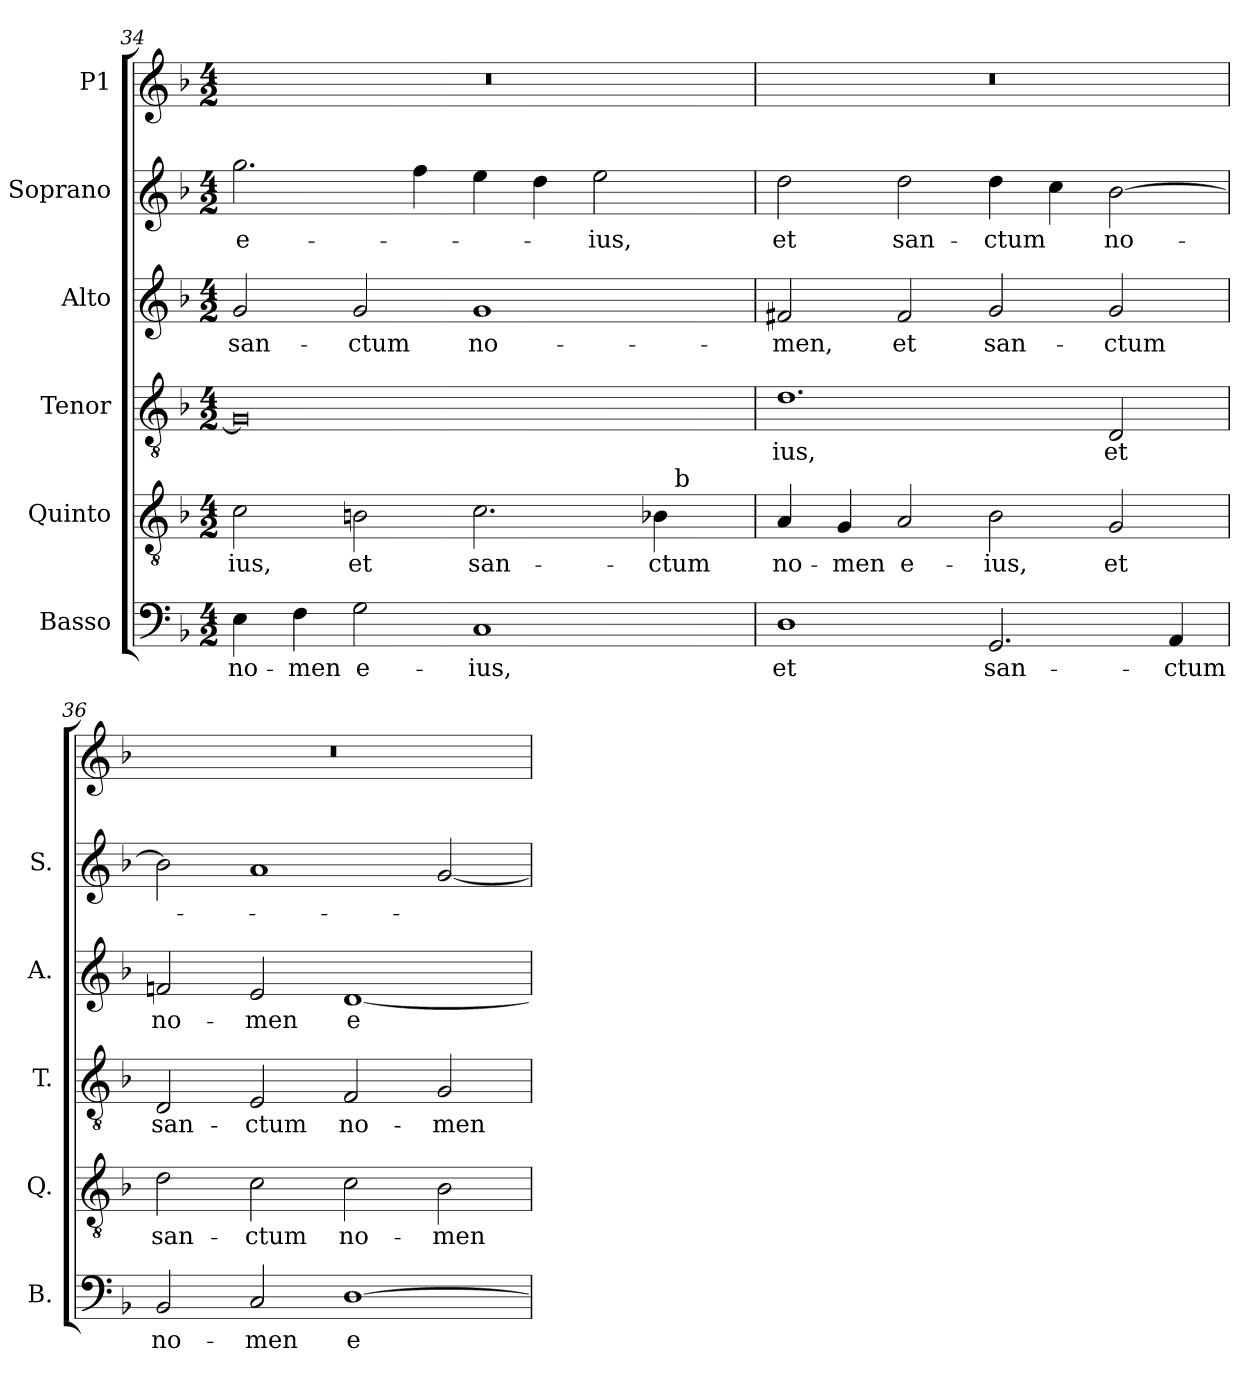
**kern	**text	**kern	**text	**kern	**text	**kern	**text	**kern	**text	**kern
*part6	*part6	*part5	*part5	*part4	*part4	*part3	*part3	*part2	*part2	*part1
*staff6	*staff6	*staff5	*staff5	*staff4	*staff4	*staff3	*staff3	*staff2	*staff2	*staff1
*I"Basso	*	*I"Quinto	*	*I"Tenor	*	*I"Alto	*	*I"Soprano	*	*I"P1
*I'B.	*	*I'Q.	*	*I'T.	*	*I'A.	*	*I'S.	*	*
*clefF4	*	*clefGv2	*	*clefGv2	*	*clefG2	*	*clefG2	*	*clefG2
*	*	*ITrd7c12	*	*ITrd7c12	*	*	*	*	*	*
*k[b-]	*	*k[b-]	*	*k[b-]	*	*k[b-]	*	*k[b-]	*	*k[b-]
*F:	*	*F:	*	*F:	*	*F:	*	*F:	*	*F:
*M4/2	*	*M4/2	*	*M4/2	*	*M4/2	*	*M4/2	*	*M4/2
=34	=34	=34	=34	=34	=34	=34	=34	=34	=34	=34
!	!LO:LY:b:color=#000000	!	!	!	!	!	!	!	!	!
!	!	!	!LO:LY:b:color=#000000	!	!	!	!	!	!	!
!	!	!	!	!	!	!	!LO:LY:b:color=#000000	!	!	!
!	!	!	!	!	!	!	!	!	!LO:LY:b:color=#000000	!LO:N:vis=1
*	*	*^	*	*	*	*	*	*	*	*
4Ei\	no-	2Ci\	1ryy	-ius,	0GGi]	.	2gi/	san-	2.ggi\	e-	0r
!	!LO:LY:b:color=#000000	!	!	!	!	!	!	!	!	!	!
4Fi\	-men	.	.	.	.	.	.	.	.	.	.
!	!LO:LY:b:color=#000000	!	!	!	!	!	!	!	!	!	!
!	!	!	!	!LO:LY:b:color=#000000	!	!	!	!	!	!	!
!	!	!	!	!	!	!	!	!LO:LY:b:color=#000000	!	!	!
2Gi\	e-	2BBni\	.	et	.	.	2gi/	-ctum	.	.	.
.	.	.	.	.	.	.	.	.	4ffi\	.	.
!	!LO:LY:b:color=#000000	!	!	!	!	!	!	!	!	!	!
!	!	!	!	!LO:LY:b:color=#000000	!	!	!	!	!	!	!
!	!	!	!	!	!	!	!	!LO:LY:b:color=#000000	!	!	!
1Ci	-ius,	2.Ci\	2ryy	san-	.	.	1gi	no-	4eei\	.	.
.	.	.	.	.	.	.	.	.	4ddi\	.	.
!	!	!	!	!	!	!	!	!	!	!LO:LY:b:color=#000000	!
.	.	.	4ryy	.	.	.	.	.	2eei\	-ius,	.
!	!	!	!	!LO:LY:b:color=#000000	!	!	!	!	!	!	!
.	.	4BB-i\	32ryy	-ctum	.	.	.	.	.	.	.
.	.	.	256ryy	.	.	.	.	.	.	.	.
!	!	!	!LO:TX:a:t=b	!	!	!	!	!	!	!	!
.	.	.	8ryy	.	.	.	.	.	.	.	.
.	.	.	16ryy	.	.	.	.	.	.	.	.
.	.	.	64..ryy	.	.	.	.	.	.	.	.
*	*	*v	*v	*	*	*	*	*	*	*	*
=35	=35	=35	=35	=35	=35	=35	=35	=35	=35	=35
*	*	*^	*	*	*	*	*	*	*	*
!	!LO:LY:b:color=#000000	!	!	!	!	!	!	!	!	!	!
*	*	*v	*v	*	*	*	*	*	*	*	*
*	*	*^	*	*	*	*	*	*	*	*
!	!	!	!	!LO:LY:b:color=#000000	!	!	!	!	!	!	!
*	*	*v	*v	*	*	*	*	*	*	*	*
*	*	*^	*	*	*	*	*	*	*	*
!	!	!	!	!	!	!LO:LY:b:color=#000000	!	!	!	!	!
*	*	*v	*v	*	*	*	*	*	*	*	*
*	*	*^	*	*	*	*	*	*	*	*
!	!	!	!	!	!	!	!	!LO:LY:b:color=#000000	!	!	!
*	*	*v	*v	*	*	*	*	*	*	*	*
*	*	*^	*	*	*	*	*	*	*	*
!	!	!	!	!	!	!	!	!	!	!LO:LY:b:color=#000000	!LO:N:vis=1
*	*	*v	*v	*	*	*	*	*	*	*	*
1Di	et	4AAi/	no-	1.Di	-ius,	2f#Xi/	-men,	2ddi\	et	0r
!	!	!	!LO:LY:b:color=#000000	!	!	!	!	!	!	!
.	.	4GGi/	-men	.	.	.	.	.	.	.
!	!	!	!LO:LY:b:color=#000000	!	!	!	!	!	!	!
!	!	!	!	!	!	!	!LO:LY:b:color=#000000	!	!	!
!	!	!	!	!	!	!	!	!	!LO:LY:b:color=#000000	!
.	.	2AAi/	e-	.	.	2f#i/	et	2ddi\	san-	.
!	!LO:LY:b:color=#000000	!	!	!	!	!	!	!	!	!
!	!	!	!LO:LY:b:color=#000000	!	!	!	!	!	!	!
!	!	!	!	!	!	!	!LO:LY:b:color=#000000	!	!	!
!	!	!	!	!	!	!	!	!	!LO:LY:b:color=#000000	!
2.GGi/	san-	2BB-i\	-ius,	.	.	2gi/	san-	4ddi\	-ctum	.
.	.	.	.	.	.	.	.	4cci\	.	.
!	!	!	!LO:LY:b:color=#000000	!	!	!	!	!	!	!
!	!	!	!	!	!LO:LY:b:color=#000000	!	!	!	!	!
!	!	!	!	!	!	!	!LO:LY:b:color=#000000	!	!	!
!	!	!	!	!	!	!	!	!	!LO:LY:b:color=#000000	!
.	.	2GGi/	et	2DDi/	et	2gi/	-ctum	[2b-i\	no-	.
!	!LO:LY:b:color=#000000	!	!	!	!	!	!	!	!	!
4AAi/	-ctum	.	.	.	.	.	.	.	.	.
!!LO:PB:g=z
=36	=36	=36	=36	=36	=36	=36	=36	=36	=36	=36
!	!LO:LY:b:color=#000000	!	!	!	!	!	!	!	!	!
!	!	!	!LO:LY:b:color=#000000	!	!	!	!	!	!	!
!	!	!	!	!	!LO:LY:b:color=#000000	!	!	!	!	!
!	!	!	!	!	!	!	!LO:LY:b:color=#000000	!	!	!LO:N:vis=1
2BB-i/	no-	2Di\	san-	2DDi/	san-	2fni/	no-	2b-i\]	.	0r
!	!LO:LY:b:color=#000000	!	!	!	!	!	!	!	!	!
!	!	!	!LO:LY:b:color=#000000	!	!	!	!	!	!	!
!	!	!	!	!	!LO:LY:b:color=#000000	!	!	!	!	!
!	!	!	!	!	!	!	!LO:LY:b:color=#000000	!	!	!
2Ci/	-men	2Ci\	-ctum	2EEi/	-ctum	2ei/	-men	1ai	.	.
!	!LO:LY:b:color=#000000	!	!	!	!	!	!	!	!	!
!	!	!	!LO:LY:b:color=#000000	!	!	!	!	!	!	!
!	!	!	!	!	!LO:LY:b:color=#000000	!	!	!	!	!
!	!	!	!	!	!	!	!LO:LY:b:color=#000000	!	!	!
[1Di	e-	2Ci\	no-	2FFi/	no-	[1di	e-	.	.	.
!	!	!	!LO:LY:b:color=#000000	!	!	!	!	!	!	!
!	!	!	!	!	!LO:LY:b:color=#000000	!	!	!	!	!
.	.	2BB-i\	-men	2GGi/	-men	.	.	[2gi/	.	.
=	=	=	=	=	=	=	=	=	=	=
*-	*-	*-	*-	*-	*-	*-	*-	*-	*-	*-
